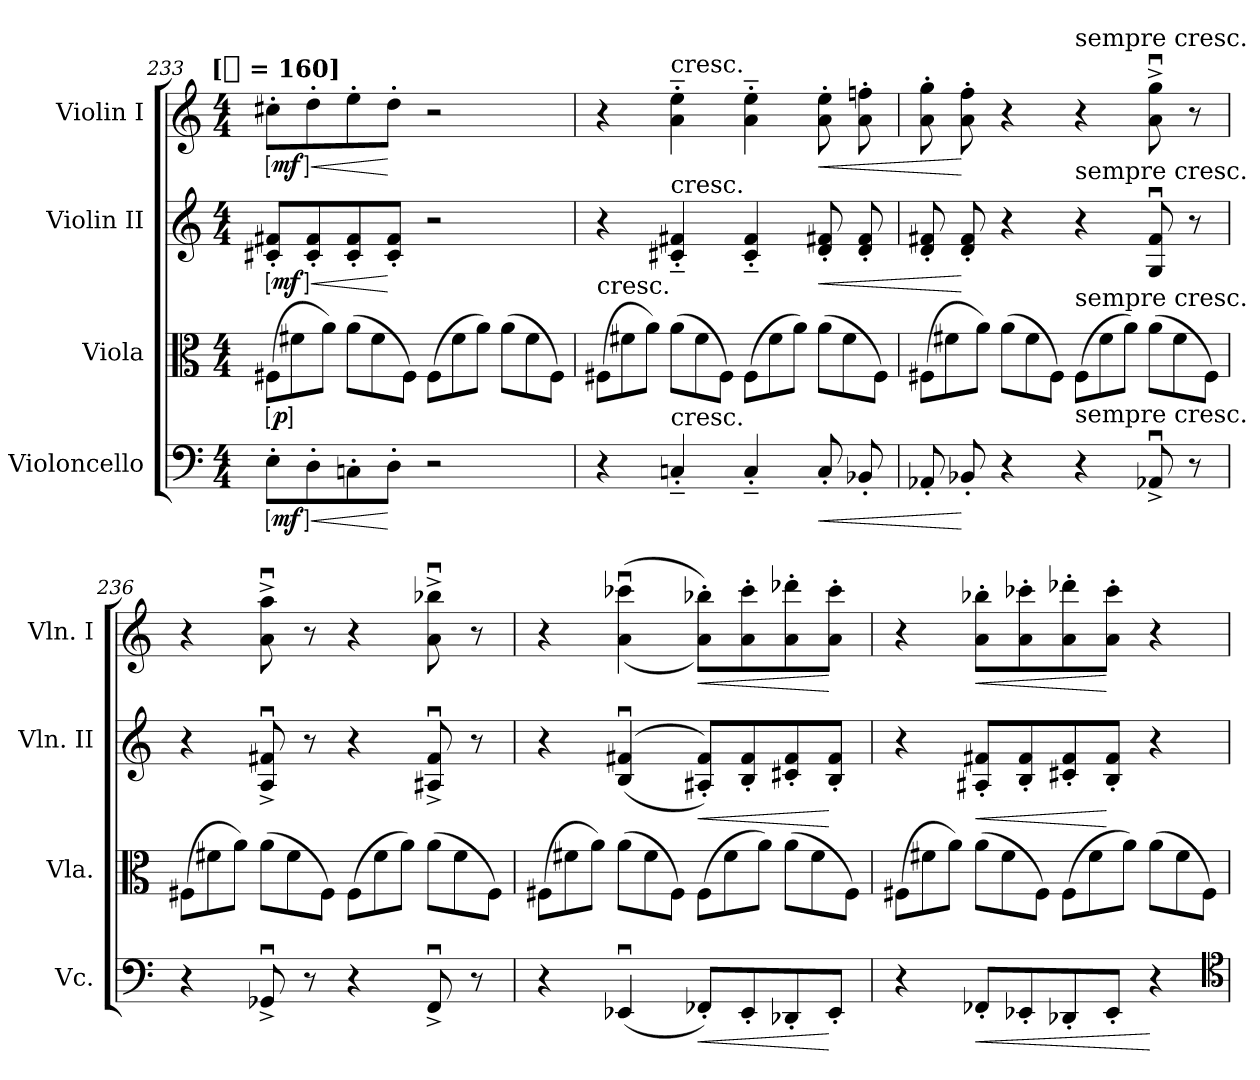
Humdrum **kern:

**kern	**dynam	**kern	**dynam	**kern	**dynam	**kern	**dynam
*part4	*part4	*part3	*part3	*part2	*part2	*part1	*part1
*staff4	*staff4	*staff3	*staff3	*staff2	*staff2	*staff1	*staff1
*I"Violoncello	*	*I"Viola	*	*I"Violin II	*	*I"Violin I	*
*I'Vc.	*	*I'Vla.	*	*I'Vln. II	*	*I'Vln. I	*
*clefF4	*	*clefC3	*	*clefG2	*	*clefG2	*
*k[]	*	*k[]	*	*k[]	*	*k[]	*
*C:	*	*C:	*	*C:	*	*C:	*
!!LO:TX:omd:t=[[quarter] = 160]
*M4/4	*	*M4/4	*	*M4/4	*	*M4/4	*
*MM160	*	*MM160	*	*MM160	*	*MM160	*
=233	=233	=233	=233	=233	=233	=233	=233
!	!LO:HP:b	!	!	!	!	!	!
*	*	*Xtuplet	*	*	*	*	*
!	!LO:DY:n=1:ed=brack	!	!LO:DY:ed=brack	!	!LO:HP:b	!	!LO:HP:b
!	!	!	!	!	!LO:DY:n=1:ed=brack	!	!LO:DY:n=1:ed=brack
8E'L	< mf	(12F#XL	p	8c#X' 8f#X'L	< mf	8cc#X'L	< mf
.	.	12f#X	.	.	.	.	.
8D'	.	.	.	8c#' 8f#'	.	8dd'	.
.	.	12aJ)	.	.	.	.	.
8Cn'	.	(12aL	.	8c#' 8f#'	.	8ee'	.
.	.	12f#	.	.	.	.	.
8D'J	[	.	.	8c#' 8f#'J	[	8dd'J	[
.	.	12F#J)	.	.	.	.	.
2r	.	(12F#L	.	2r	.	2r	.
.	.	12f#	.	.	.	.	.
.	.	12aJ)	.	.	.	.	.
.	.	(12aL	.	.	.	.	.
.	.	12f#	.	.	.	.	.
.	.	12F#J)	.	.	.	.	.
=234	=234	=234	=234	=234	=234	=234	=234
!	!	!LO:TX:t=cresc.	!	!	!	!	!
4r	.	(12F#XL	.	4r	.	4r	.
.	.	12f#X	.	.	.	.	.
.	.	12aJ)	.	.	.	.	.
!	!	!	!	!	!	!LO:TX:t=cresc.	!
!	!	!	!	!LO:TX:t=cresc.	!	!	!
!LO:TX:t=cresc.	!	!	!	!	!	!	!
4Cn'~	.	(12aL	.	4c#X'~ 4f#X'~	.	4a'~ 4ee'~	.
.	.	12f#	.	.	.	.	.
.	.	12F#J)	.	.	.	.	.
4C'~	.	(12F#L	.	4c#'~ 4f#'~	.	4a'~ 4ee'~	.
.	.	12f#	.	.	.	.	.
.	.	12aJ)	.	.	.	.	.
!	!LO:HP:b	!	!	!	!LO:HP:b	!	!LO:HP:b
8C'	<	(12aL	.	8d' 8f#X'	<	8a' 8ee'	<
.	.	12f#	.	.	.	.	.
8BB-X'	.	.	.	8d' 8f#'	.	8a' 8ffn'	.
.	.	12F#J)	.	.	.	.	.
=235	=235	=235	=235	=235	=235	=235	=235
8AA-X'	.	(12F#XL	.	8d' 8f#X'	.	8a' 8gg'	.
.	.	12f#X	.	.	.	.	.
8BB-X'	[	.	.	8d' 8f#'	[	8a' 8ff'	[
.	.	12aJ)	.	.	.	.	.
4r	.	(12aL	.	4r	.	4r	.
.	.	12f#	.	.	.	.	.
.	.	12F#J)	.	.	.	.	.
!	!	!	!	!	!	!LO:TX:t=sempre cresc.	!
!	!	!	!	!LO:TX:t=sempre cresc.	!	!	!
!	!	!LO:TX:t=sempre cresc.	!	!	!	!	!
!LO:TX:t=sempre cresc.	!	!	!	!	!	!	!
4r	.	(12F#L	.	4r	.	4r	.
.	.	12f#	.	.	.	.	.
.	.	12aJ)	.	.	.	.	.
8AA-X^>u	.	(12aL	.	8Gu 8f#u	.	8a^u 8gg^u	.
.	.	12f#	.	.	.	.	.
8r	.	.	.	8r	.	8r	.
.	.	12F#J)	.	.	.	.	.
=236	=236	=236	=236	=236	=236	=236	=236
4r	.	(12F#XL	.	4r	.	4r	.
.	.	12f#X	.	.	.	.	.
.	.	12aJ)	.	.	.	.	.
8GG-X^>u	.	(12aL	.	8A^>u 8f#X^>u	.	8a^u 8aa^u	.
.	.	12f#	.	.	.	.	.
8r	.	.	.	8r	.	8r	.
.	.	12F#J)	.	.	.	.	.
4r	.	(12F#L	.	4r	.	4r	.
.	.	12f#	.	.	.	.	.
.	.	12aJ)	.	.	.	.	.
8FF^>u	.	(12aL	.	8A#X^>u 8f#^>u	.	8a^u 8bb-X^u	.
.	.	12f#	.	.	.	.	.
8r	.	.	.	8r	.	8r	.
.	.	12F#J)	.	.	.	.	.
=237	=237	=237	=237	=237	=237	=237	=237
4r	.	(12F#XL	.	4r	.	4r	.
.	.	12f#X	.	.	.	.	.
.	.	12aJ)	.	.	.	.	.
(4EE-Xu	.	(12aL	.	(<(>4Bu 4f#Xu	.	(<(>4au 4ccc-Xu	.
.	.	12f#	.	.	.	.	.
.	.	12F#J)	.	.	.	.	.
!	!LO:HP:b	!	!	!	!LO:HP:b	!	!LO:HP:b
8FF-X'L)	<	(12F#L	.	8A#X' 8f#'L))	<	8a' 8bb-X'L))	<
.	.	12f#	.	.	.	.	.
8EE-'	.	.	.	8B' 8f#'	.	8a' 8ccc-'	.
.	.	12aJ)	.	.	.	.	.
8DD-X'	.	(12aL	.	8c#X' 8f#'	.	8a' 8ddd-X'	.
.	.	12f#	.	.	.	.	.
8EE-'J	[	.	.	8B' 8f#'J	[	8a' 8ccc-'J	[
.	.	12F#J)	.	.	.	.	.
=238	=238	=238	=238	=238	=238	=238	=238
4r	.	(12F#XL	.	4r	.	4r	.
.	.	12f#X	.	.	.	.	.
.	.	12aJ)	.	.	.	.	.
!	!LO:HP:b	!	!	!	!LO:HP:b	!	!LO:HP:b
8FF-X'L	<	(12aL	.	8A#X' 8f#X'L	<	8a' 8bb-X'L	<
.	.	12f#	.	.	.	.	.
8EE-X'	.	.	.	8B' 8f#'	.	8a' 8ccc-X'	.
.	.	12F#J)	.	.	.	.	.
8DD-X'	.	(12F#L	.	8c#X' 8f#'	.	8a' 8ddd-X'	.
.	.	12f#	.	.	.	.	.
8EE-'J	.	.	.	8B' 8f#'J	[	8a' 8ccc-'J	[
.	.	12aJ)	.	.	.	.	.
4r	[	(12aL	.	4r	.	4r	.
.	.	12f#	.	.	.	.	.
.	.	12F#J)	.	.	.	.	.
*clefC4	*	*	*	*	*	*	*
=	=	=	=	=	=	=	=
*-	*-	*-	*-	*-	*-	*-	*-
